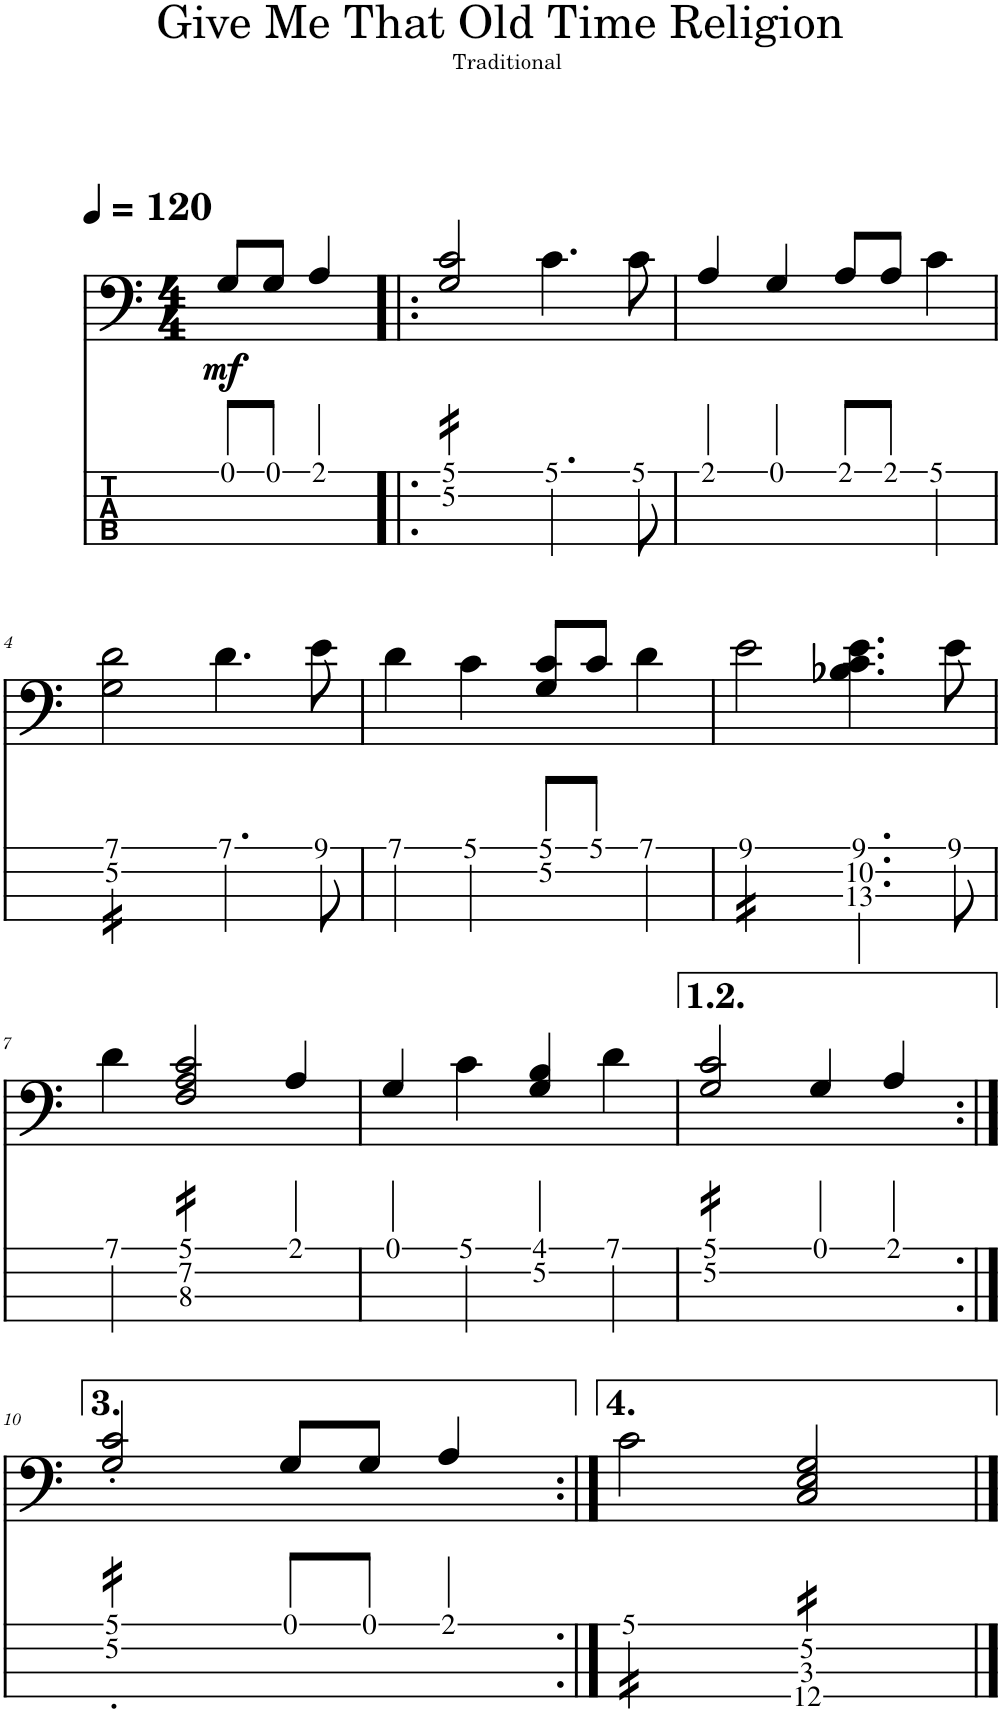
**kern	**kern	**dynam
*part1	*part1	*part1
*staff2	*staff1	*staff1/2
*I"Electric Bass	*	*
*I'El. B.	*	*
*stria4	*	*
*	*clefF4	*
*Trd7c12	*Trd7c12	*
*k[]	*k[]	*
*M4/4	*M4/4	*
*MM120	*MM120	*
=1	=1	=1
!	!	!LO:DY:b
8G/L	8G/L	mf
8G/J	8G/J	.
4A/	4A/	.
=2!|:	=2!|:	=2!|:
2G/ 2c/	2G/ 2c/	.
4.c\	4.c\	.
8c\	8c\	.
=3	=3	=3
4A/	4A/	.
4G/	4G/	.
8A/L	8A/L	.
8A/J	8A/J	.
4c\	4c\	.
!!LO:LB:g=z
=4	=4	=4
2G\ 2d\	2G\ 2d\	.
4.d\	4.d\	.
8e\	8e\	.
=5	=5	=5
4d\	4d\	.
4c\	4c\	.
8G/ 8c/L	8G/ 8c/L	.
8c/J	8c/J	.
4d\	4d\	.
=6	=6	=6
2e\	2e\	.
4.B-X\ 4.c\ 4.e\	4.B-X\ 4.c\ 4.e\	.
8e\	8e\	.
!!LO:LB:g=z
=7	=7	=7
4d\	4d\	.
2F/ 2A/ 2c/	2F/ 2A/ 2c/	.
4A/	4A/	.
=8	=8	=8
4G/	4G/	.
4c\	4c\	.
4G/ 4B/	4G/ 4B/	.
4d\	4d\	.
=9	=9	=9
2G/ 2c/	2G/ 2c/	.
4G/	4G/	.
4A/	4A/	.
!!LO:LB:g=z
=10:|!	=10:|!	=10:|!
2G/' 2c/'	2G/' 2c/'	.
8G/L	8G/L	.
8G/J	8G/J	.
4A/	4A/	.
=11:|!	=11:|!	=11:|!
2c\	2c\	.
2E/ 2C/ 2G/	2C/ 2E/ 2G/	.
==	==	==
*-	*-	*-
